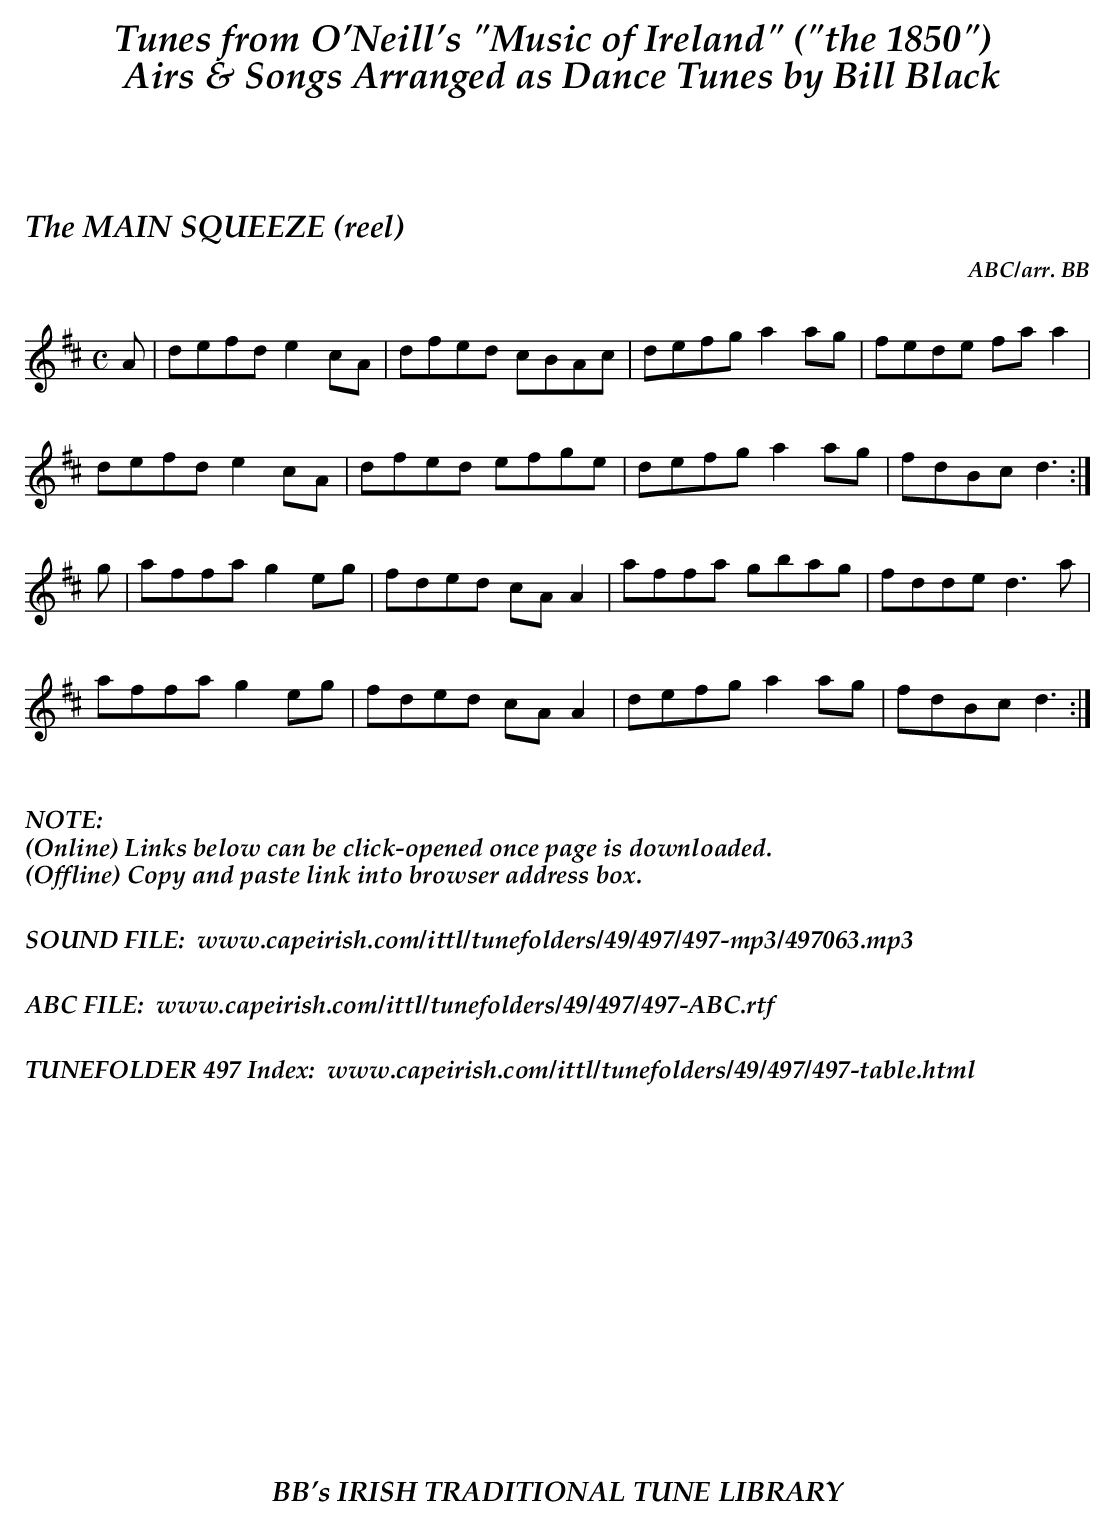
X:1
T:MAIN SQUEEZE (reel), The
C:ABC/arr. BB
M:C
L:1/8
K:D
A|defd e2cA|dfed cBAc|defg a2ag|fede faa2|
defd e2cA|dfed efge|defg a2ag|fdBc d3 :|
g|affa g2eg|fded cAA2|affa gbag|fdde d3a|
affa g2eg|fded cAA2|defg a2ag|fdBc d3 :|
%%vskip .3in
%%textoption left
%%textfont "Palatino-BoldItalic" 16
%%begintext
%%NOTE:
(Online) Links below can be click-opened once page is downloaded.
(Offline) Copy and paste link into browser address box.
%%
%%
SOUND FILE:  www.capeirish.com/ittl/tunefolders/49/497/497-mp3/497063.mp3
%%
%%
ABC FILE:  www.capeirish.com/ittl/tunefolders/49/497/497-ABC.rtf
%%
%%
TUNEFOLDER 497 Index:  www.capeirish.com/ittl/tunefolders/49/497/497-table.html
